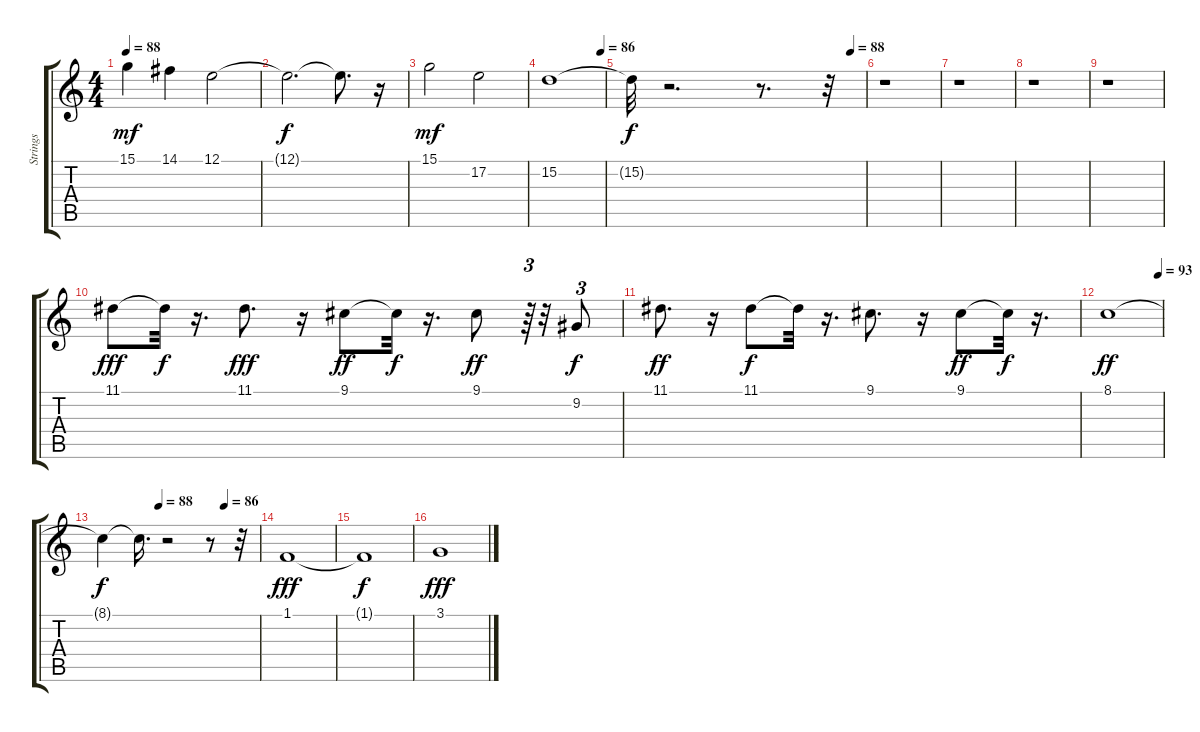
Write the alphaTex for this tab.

\track ("Strings" "Strings") {instrument stringensemble1}
\staff {score tabs}
\tuning (E4 B3 G3 D3 A2 E2) {hide}
\ts (4 4)
\tempo 88
\clef g2
\ks c
15.1.4{dy mf} 14.1.4 12.1.2 |
12.1{t}.2{d dy f} 12.1{t}.8{d} r.16 |
15.1.2{dy mf} 17.2.2 |
\tempo (86 0.9375)
15.2.1 |
\tempo (88 0.9375)
15.2{t}.32{dy f} r.2{d} r.8{d} r.32 |
r.1 |
r.1 |
r.1 |
r.1 |
11.1.8{dy fff} 11.1{t}.32{dy f} r.16{d} 11.1.8{d dy fff} r.16 9.1.8{dy ff} 9.1{t}.32{dy f} r.16{d} 9.1.8{dy ff} r.64{tu (3 2)} r.32 9.2.8{tu (3 2) dy f} |
11.1.8{d dy ff} r.16 11.1.8{dy f} 11.1{t}.32 r.16{d} 9.1.8{d} r.16 9.1.8{dy ff} 9.1{t}.32{dy f} r.16{d} |
\tempo (93 0.9375)
8.1.1{dy ff} |
\tempo (88 0.3645833333333333)
\tempo (86 0.78125)
8.1{t}.4{dy f} 8.1{t}.16{d} r.2 r.8 r.32 |
1.1.1{dy fff} |
1.1{t}.1{dy f} |
3.1.1{dy fff}
